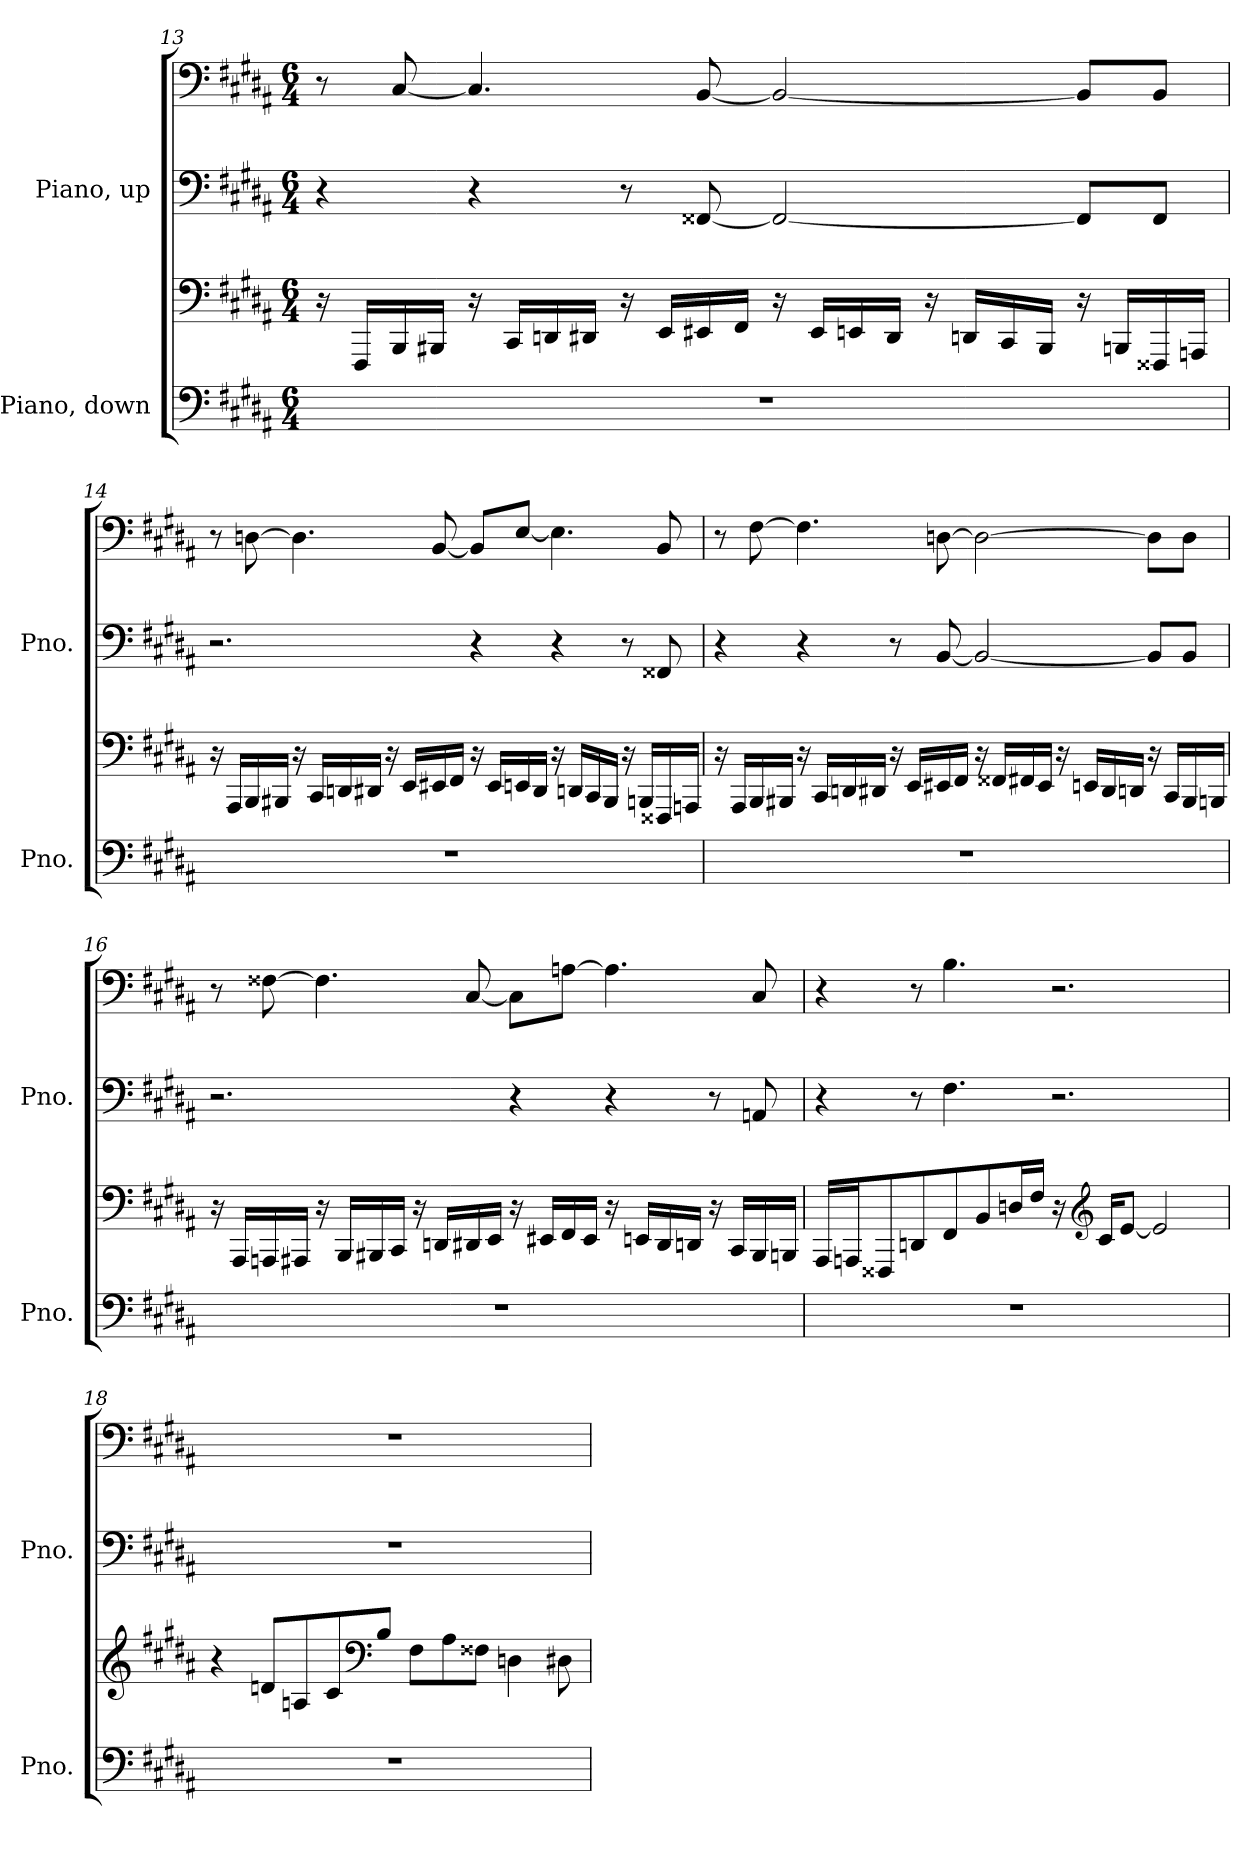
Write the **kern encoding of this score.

**kern	**kern	**kern	**kern
*part2	*part2	*part1	*part1
*staff4	*staff3	*staff2	*staff1
*I"Piano, down	*	*I"Piano, up	*
*I'Pno.	*	*I'Pno.	*
!!LO:PB:g=z
*clefF4	*clefF4	*clefF4	*clefF4
*k[f#c#g#d#a#]	*k[f#c#g#d#a#]	*k[f#c#g#d#a#]	*k[f#c#g#d#a#]
*M6/4	*M6/4	*M6/4	*M6/4
=13	=13	=13	=13
1.r	16r	4r	8r
.	16FFF#/LL	.	.
.	16BBB/	.	[8C#/
.	16BBB#X/JJ	.	.
.	16r	4r	4.C#/]
.	16CC#/LL	.	.
.	16DDn/	.	.
.	16DD#X/JJ	.	.
.	16r	8r	.
.	16EE/LL	.	.
.	16EE#X/	[8FF##X/	[8BB/
.	16FF#/JJ	.	.
.	16r	2FF##/_	2BB/_
.	16EE#/LL	.	.
.	16EEn/	.	.
.	16DD#/JJ	.	.
.	16r	.	.
.	16DDn/LL	.	.
.	16CC#/	.	.
.	16BBB#/JJ	.	.
.	16r	8FF##/L]	8BB/L]
.	16BBBn/LL	.	.
.	16FFF##X/	8FF##/J	8BB/J
.	16AAAn/JJ	.	.
!!LO:LB:g=z
=14	=14	=14	=14
1.r	16r	2.r	8r
.	16AAA#/LL	.	.
.	16BBB/	.	[8Dn\
.	16BBB#X/JJ	.	.
.	16r	.	4.D\]
.	16CC#/LL	.	.
.	16DDn/	.	.
.	16DD#X/JJ	.	.
.	16r	.	.
.	16EE/LL	.	.
.	16EE#X/	.	[8BB/
.	16FF#/JJ	.	.
.	16r	4r	8BB/L]
.	16EE#/LL	.	.
.	16EEn/	.	[8E/J
.	16DD#/JJ	.	.
.	16r	4r	4.E\]
.	16DDn/LL	.	.
.	16CC#/	.	.
.	16BBB#/JJ	.	.
.	16r	8r	.
.	16BBBn/LL	.	.
.	16FFF##X/	8FF##X/	8BB/
.	16AAAn/JJ	.	.
!!LO:LB:g=z
=15	=15	=15	=15
1.r	16r	4r	8r
.	16AAA#/LL	.	.
.	16BBB/	.	[8F#\
.	16BBB#X/JJ	.	.
.	16r	4r	4.F#\]
.	16CC#/LL	.	.
.	16DDn/	.	.
.	16DD#X/JJ	.	.
.	16r	8r	.
.	16EE/LL	.	.
.	16EE#X/	[8BB/	[8Dn\
.	16FF#/JJ	.	.
.	16r	2BB/_	2D\_
.	16FF##X/LL	.	.
.	16FF#X/	.	.
.	16EE#/JJ	.	.
.	16r	.	.
.	16EEn/LL	.	.
.	16DD#/	.	.
.	16DDn/JJ	.	.
.	16r	8BB/L]	8D\L]
.	16CC#/LL	.	.
.	16BBB#/	8BB/J	8D\J
.	16BBBn/JJ	.	.
!!LO:PB:g=z
=16	=16	=16	=16
1.r	16r	2.r	8r
.	16AAA#/LL	.	.
.	16AAAn/	.	[8F##X\
.	16AAA#X/JJ	.	.
.	16r	.	4.F##\]
.	16BBB/LL	.	.
.	16BBB#X/	.	.
.	16CC#/JJ	.	.
.	16r	.	.
.	16DDn/LL	.	.
.	16DD#X/	.	[8C#/
.	16EE/JJ	.	.
.	16r	4r	8C#\L]
.	16EE#X/LL	.	.
.	16FF#/	.	[8An\J
.	16EE#/JJ	.	.
.	16r	4r	4.A\]
.	16EEn/LL	.	.
.	16DD#/	.	.
.	16DDn/JJ	.	.
.	16r	8r	.
.	16CC#/LL	.	.
.	16BBB#/	8AAn/	8C#/
.	16BBBn/JJ	.	.
!!LO:LB:g=z
=17	=17	=17	=17
1.r	16AAA#/LL	4r	4r
.	16AAAn/J	.	.
.	8FFF##X/	.	.
.	8DDn/	8r	8r
.	8FF#/	4.F#\	4.B\
.	8BB/	.	.
.	16Dn/L	.	.
.	16F#/JJ	.	.
.	16r	2.r	2.r
*	*clefG2	*	*
.	16c#/KL	.	.
.	[8e/J	.	.
.	2e/]	.	.
=18	=18	=18	=18
1.r	4r	1.r	1.r
.	8dn/L	.	.
.	8An/	.	.
.	8c#/	.	.
*	*clefF4	*	*
.	8B/J	.	.
.	8F#\L	.	.
.	8A\	.	.
.	8F##X\J	.	.
.	4Dn\	.	.
.	8D#X\	.	.
=	=	=	=
*-	*-	*-	*-
